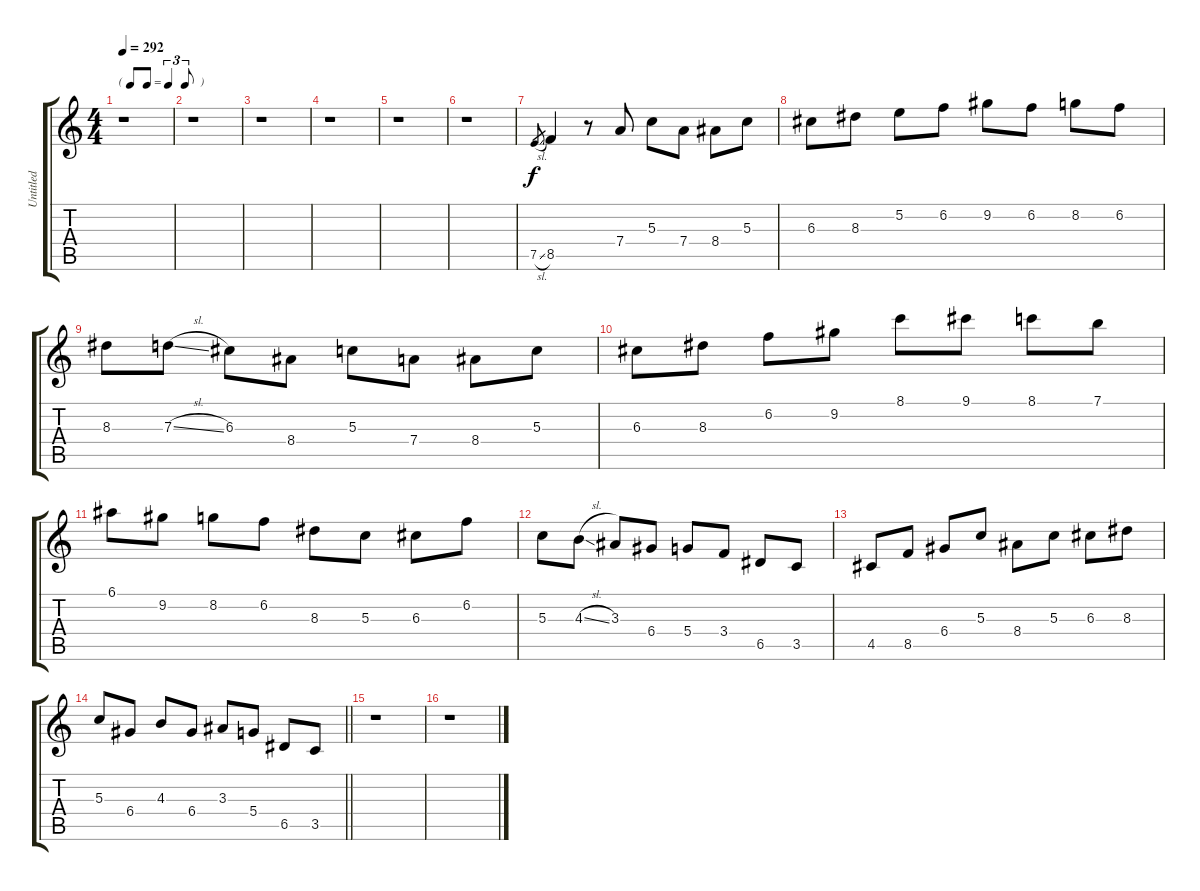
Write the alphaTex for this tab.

\track ("Untitled" "Untitled") {instrument electricguitarclean}
\staff {score tabs}
\tuning (E4 B3 G3 D3 A2 E2) {hide}
\ts (4 4)
\tf triplet8th
\tempo 292
\clef g2
\ks c
r.1{dy f} |
r.1 |
r.1 |
r.1 |
r.1 |
r.1 |
7.5{sl}.8{gr} 8.5.4 r.8 7.4.8 5.3.8 7.4.8 8.4.8 5.3.8 |
6.3.8 8.3.8 5.2.8 6.2.8 9.2.8 6.2.8 8.2.8 6.2.8 |
8.3.8 7.3{sl}.8 6.3.8 8.4.8 5.3.8 7.4.8 8.4.8 5.3.8 |
6.3.8 8.3.8 6.2.8 9.2.8 8.1.8 9.1.8 8.1.8 7.1.8 |
6.1.8 9.2.8 8.2.8 6.2.8 8.3.8 5.3.8 6.3.8 6.2.8 |
5.3.8 4.3{sl}.8 3.3.8 6.4.8 5.4.8 3.4.8 6.5.8 3.5.8 |
4.5.8 8.5.8 6.4.8 5.3.8 8.4.8 5.3.8 6.3.8 8.3.8 |
\barLineRight lightlight
5.3.8 6.4.8 4.3.8 6.4.8 3.3.8 5.4.8 6.5.8 3.5.8 |
r.1 |
r.1
